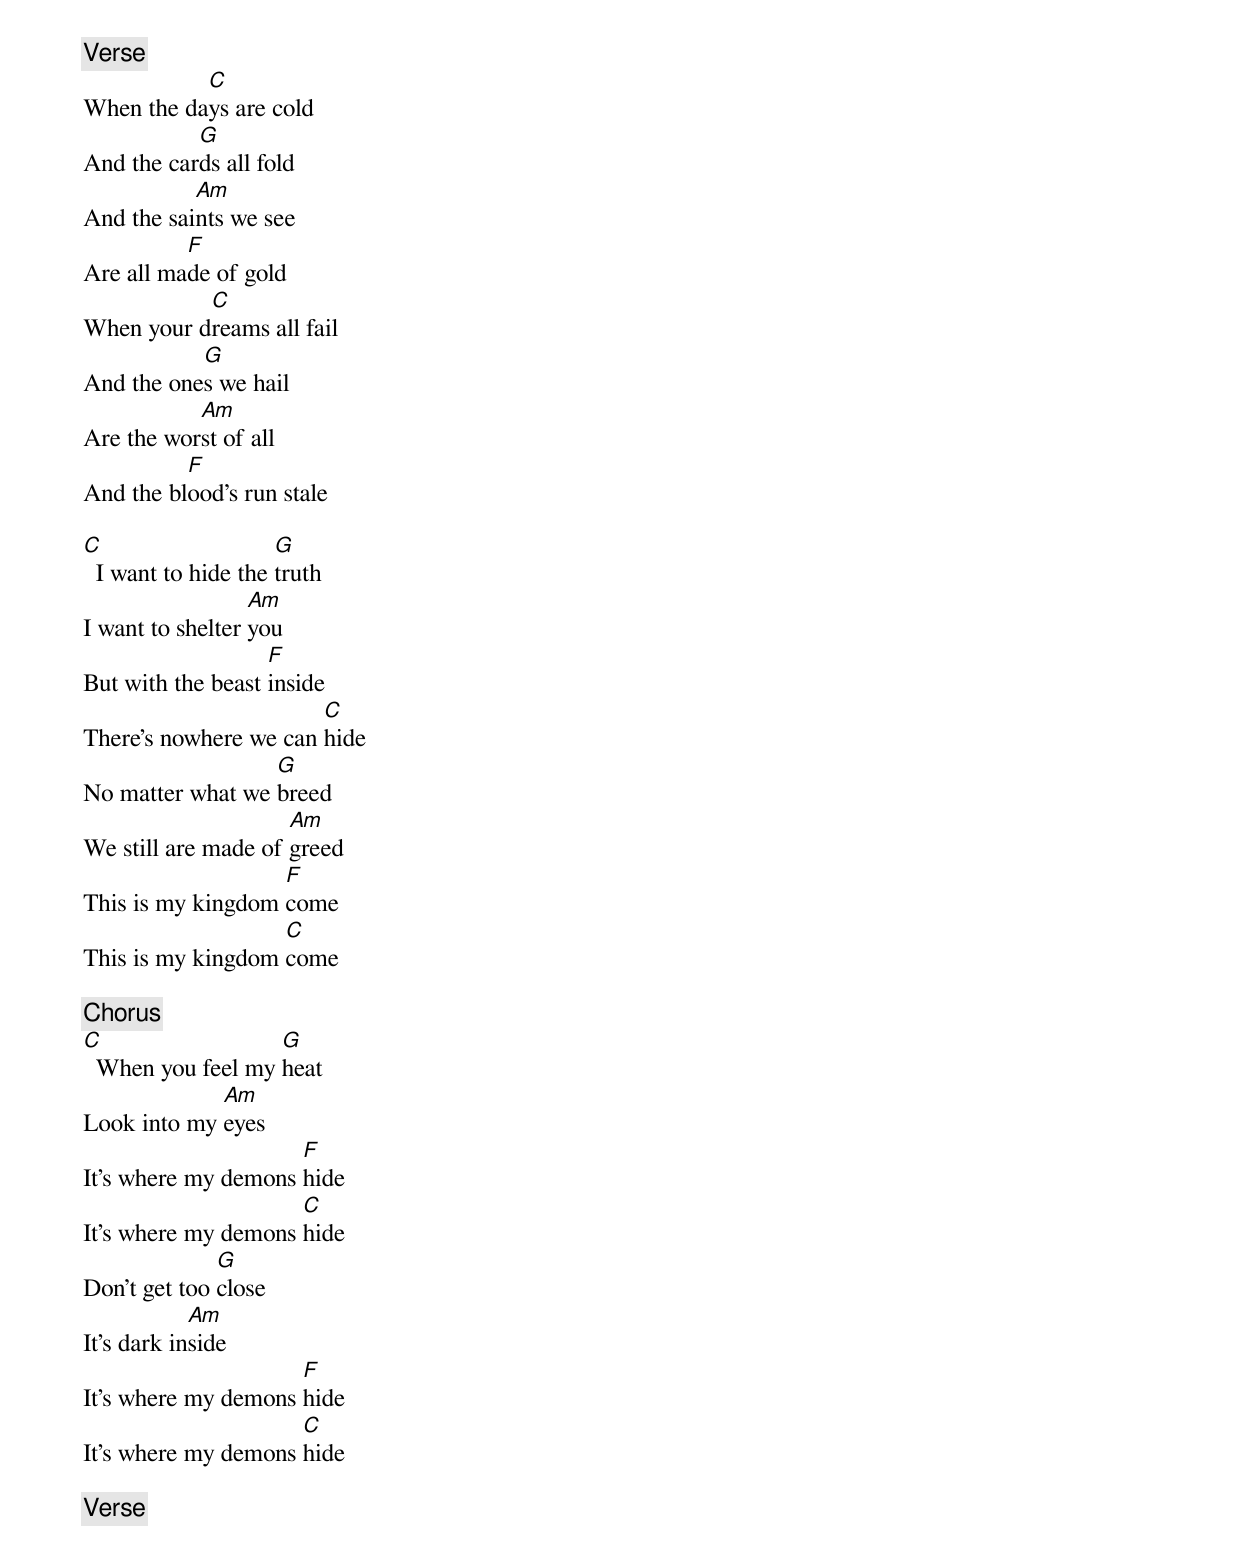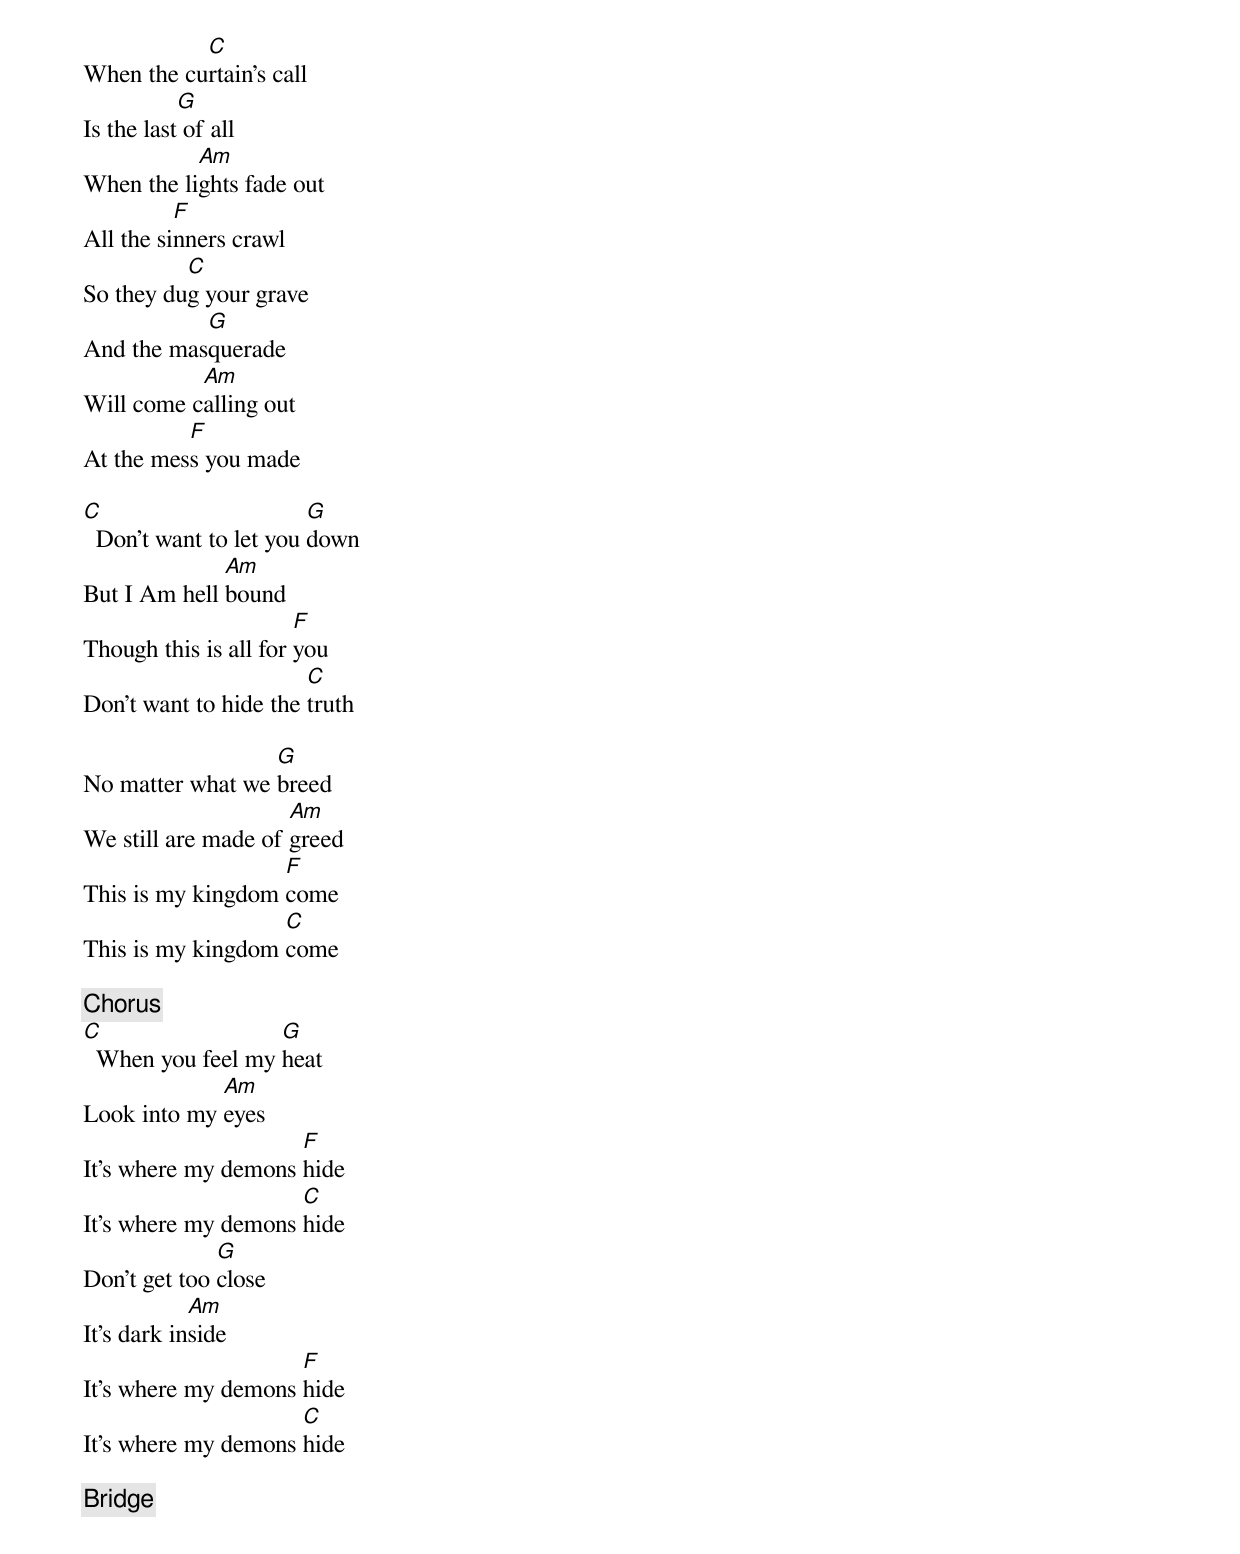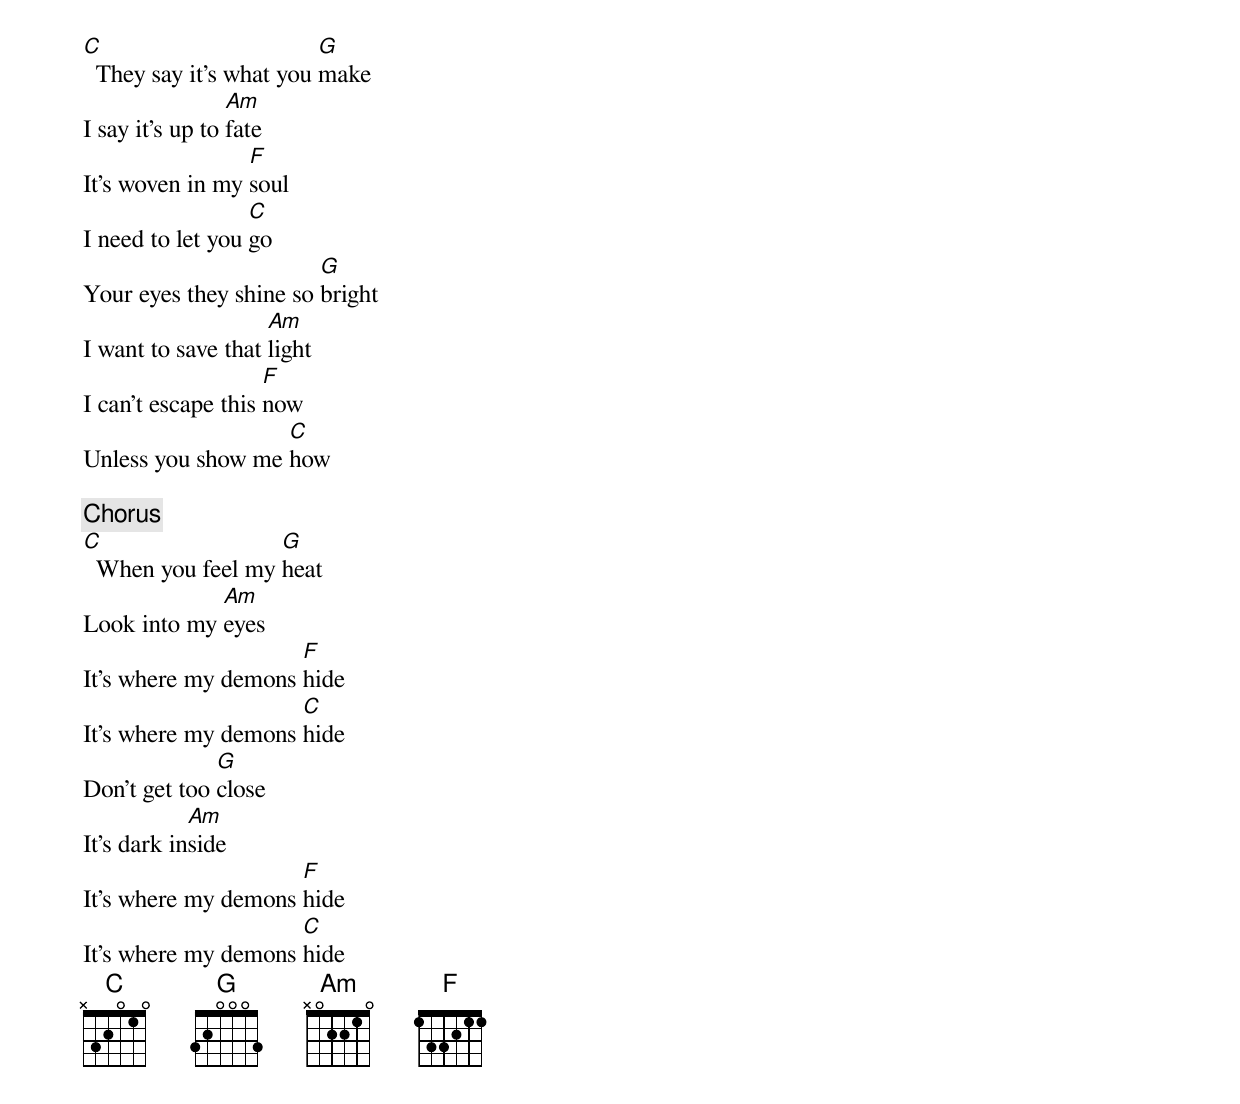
[Verse]
           C
When the days are cold
           G
And the cards all fold
           Am
And the saints we see
          F
Are all made of gold
           C
When your dreams all fail
           G
And the ones we hail
           Am
Are the worst of all
          F
And the blood's run stale

C                    G
  I want to hide the truth
                  Am
I want to shelter you
                   F
But with the beast inside
                       C
There's nowhere we can hide
                  G
No matter what we breed
                     Am
We still are made of greed
                   F
This is my kingdom come
                   C
This is my kingdom come

[Chorus]
C                  G
  When you feel my heat
             Am
Look into my eyes
                     F
It's where my demons hide
                     C
It's where my demons hide
              G
Don't get too close
            Am
It's dark inside
                     F
It's where my demons hide
                     C
It's where my demons hide

[Verse]
           C
When the curtain's call
           G
Is the last of all
           Am
When the lights fade out
          F
All the sinners crawl
          C
So they dug your grave
           G
And the masquerade
           Am
Will come calling out
          F
At the mess you made

C                       G
  Don't want to let you down
              Am
But I Am hell bound
                       F
Though this is all for you
                       C
Don't want to hide the truth

                  G
No matter what we breed
                     Am
We still are made of greed
                   F
This is my kingdom come
                   C
This is my kingdom come

[Chorus]
C                  G
  When you feel my heat
             Am
Look into my eyes
                     F
It's where my demons hide
                     C
It's where my demons hide
              G
Don't get too close
            Am
It's dark inside
                     F
It's where my demons hide
                     C
It's where my demons hide

[Bridge]
C                        G
  They say it's what you make
                 Am
I say it's up to fate
                 F
It's woven in my soul
                  C
I need to let you go
                        G
Your eyes they shine so bright
                    Am
I want to save that light
                    F
I can't escape this now
                   C
Unless you show me how

[Chorus]
C                  G
  When you feel my heat
             Am
Look into my eyes
                     F
It's where my demons hide
                     C
It's where my demons hide
              G
Don't get too close
            Am
It's dark inside
                     F
It's where my demons hide
                     C
It's where my demons hide
